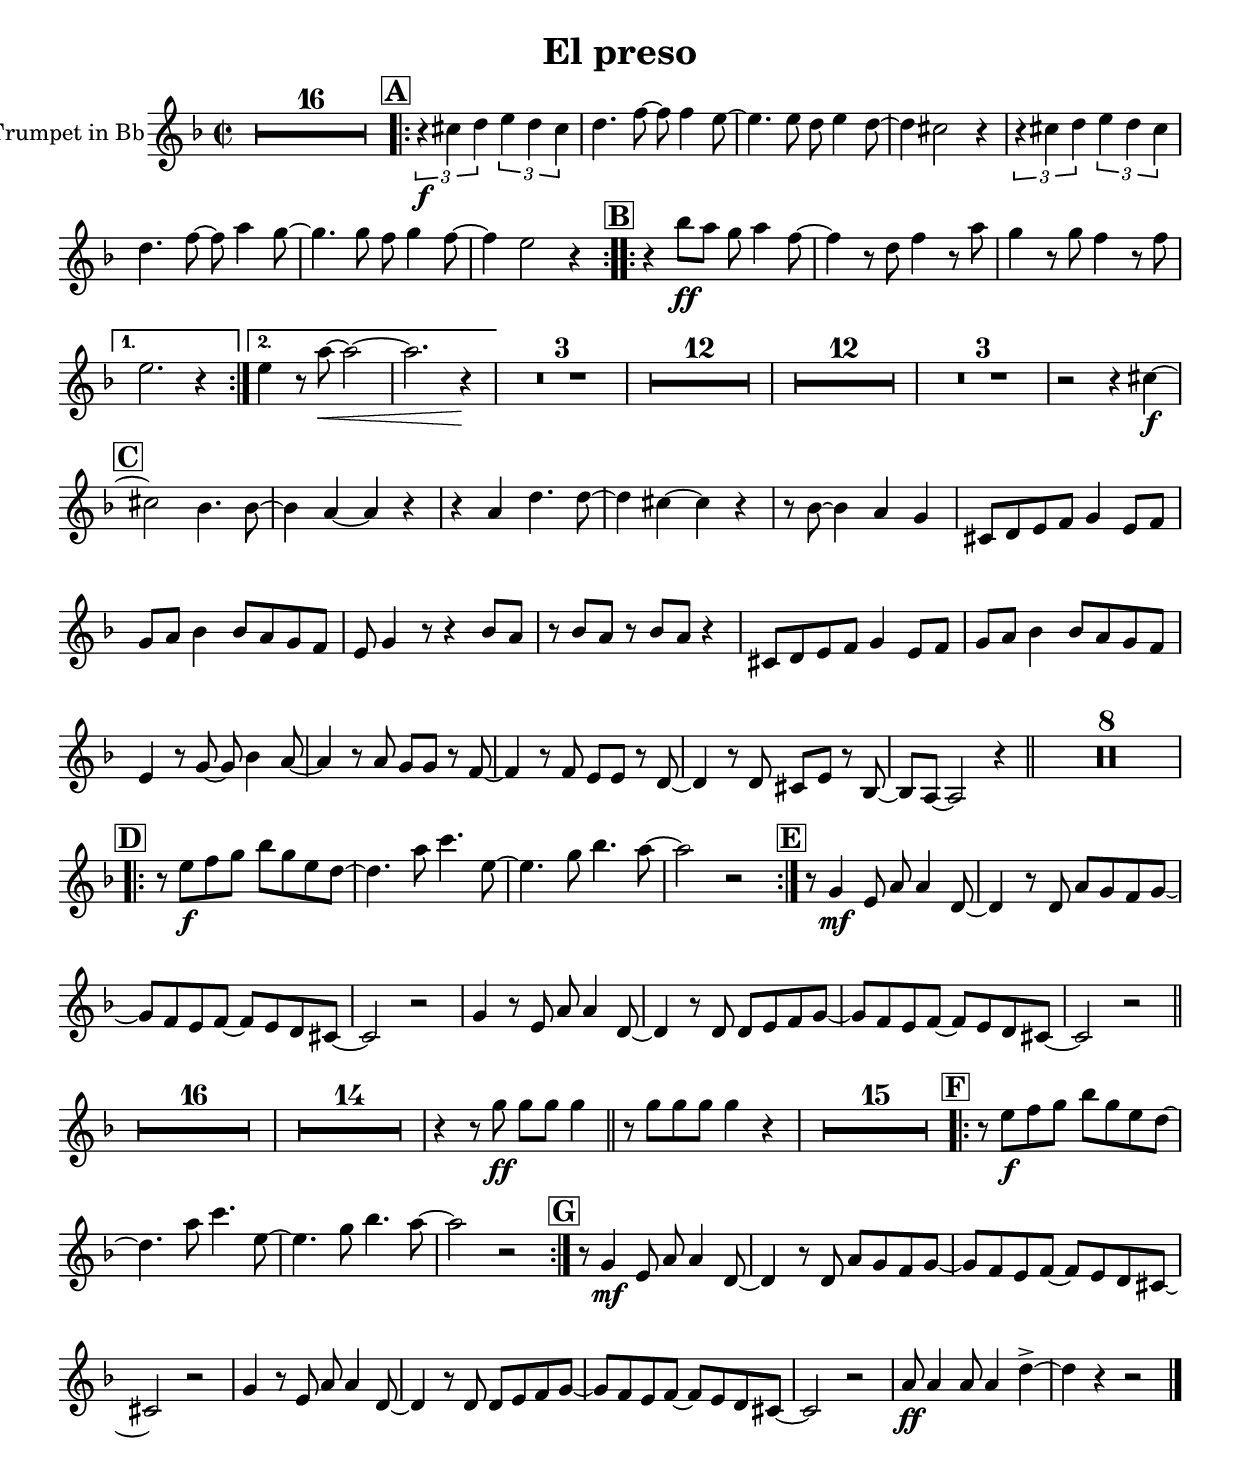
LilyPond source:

\version "2.18.2"

\header {
  title = "El preso"
}

global = {
  \set Score.markFormatter = #format-mark-box-letters
  \key c \minor
  \time 2/2
}

part_d = \relative c'' {
  r8 d8\f ees f aes f d c~ |
  c4. g'8 bes4. d,8~ |
  d4. f8 aes4. g8~ |
  g2 r |
}

part_e = \relative c'' {
  r8 f,4\mf d8 g g4 c,8~ |
  c4 r8 c g' f ees f~ |
  f ees d ees~ ees d c b~ |
  b2 r |
  f'4 r8 d g g4 c,8~ |
  c4 r8 c c d ees f~ |
  f ees d ees~ ees d c b~ |
  b2 r |
}

trumpetBb = \relative c'' {
  \global
  \compressFullBarRests  
  \transposition bes
  R1*16 |
  \mark \default
  \repeat volta 2 {
  \tuplet 3/2 2 {r4\f b c d c b } |
  c4. ees8~ ees ees4 d8~ |
  d4. d8 c8 d4 c8~ |
  c4 b2 r4 |
  \tuplet 3/2 2 {r4 b c d c b } |
  c4. ees8~ ees g4 f8~ |
  f4. f8 ees8 f4 es8~ |
  ees4  d2 r4 |
  }
  \mark \default
  \repeat volta 2 {
  r4 aes'8\ff g f g4 ees8~ |
  ees4 r8 c8 ees4 r8 g |
  f4 r8 f ees4 r8 ees |
  }
  \alternative {
    {d2. r4 | }
    {d4 r8 g~\< g2~ |g2. r4\! | }
  }
  R1*3 |
  R1*12 |
  R1*12 |
  R1*3 |
  r2 r4 b,4~\f |
  \mark \default
  b2 aes4. aes8~ |
  aes4 g4~ g4 r |
  r g c4. c8~ |
  c4 b4~ b4 r |
  r8 aes8~ aes4 g4 f |
  b,8 c d ees f4 d8 ees |
  f g aes4 aes8 g f ees |
  d8 f4 r8 r4 aes8 g |
  r aes g r aes g r4 |
  b,8 c d ees f4 d8 ees |
  f g aes4 aes8 g f ees |
  d4 r8 f~ f aes4 g8~ |
  g4 r8 g f f r ees~ |
  ees4 r8 ees d d r c~ |
  c4 r8 c b d r aes~ |
  aes g8~ g2 r4 \bar "||"
  R1*8 |
  \mark \default
  
  \repeat volta 2 {
    \part_d
  }
  \mark \default
  \part_e
  \bar "||"
  % chorus 1a
  R1*16 |
  % chorus 2a
  R1*14
  r4 r8 f''\ff f f f4 | \bar "||"
  r8 f f f f4 r |
  R1*15 |
  \mark \default
  \repeat volta 2 {
    \part_d
  }
  \mark \default
  \part_e
  g,8\ff g4 g8 g4 c4~-> | c4 r4 r2 \bar "|."
  
  
  
}

\score {
  \new Staff \with {
    instrumentName = "Trumpet in Bb"
    midiInstrument = "trumpet"
  }
    
  \transpose c d { \trumpetBb }
  
  %\midi {\tempo 2=88}   

}

\layout {
  \context {
    \Score
    \remove "Bar_number_engraver"
   }
}





